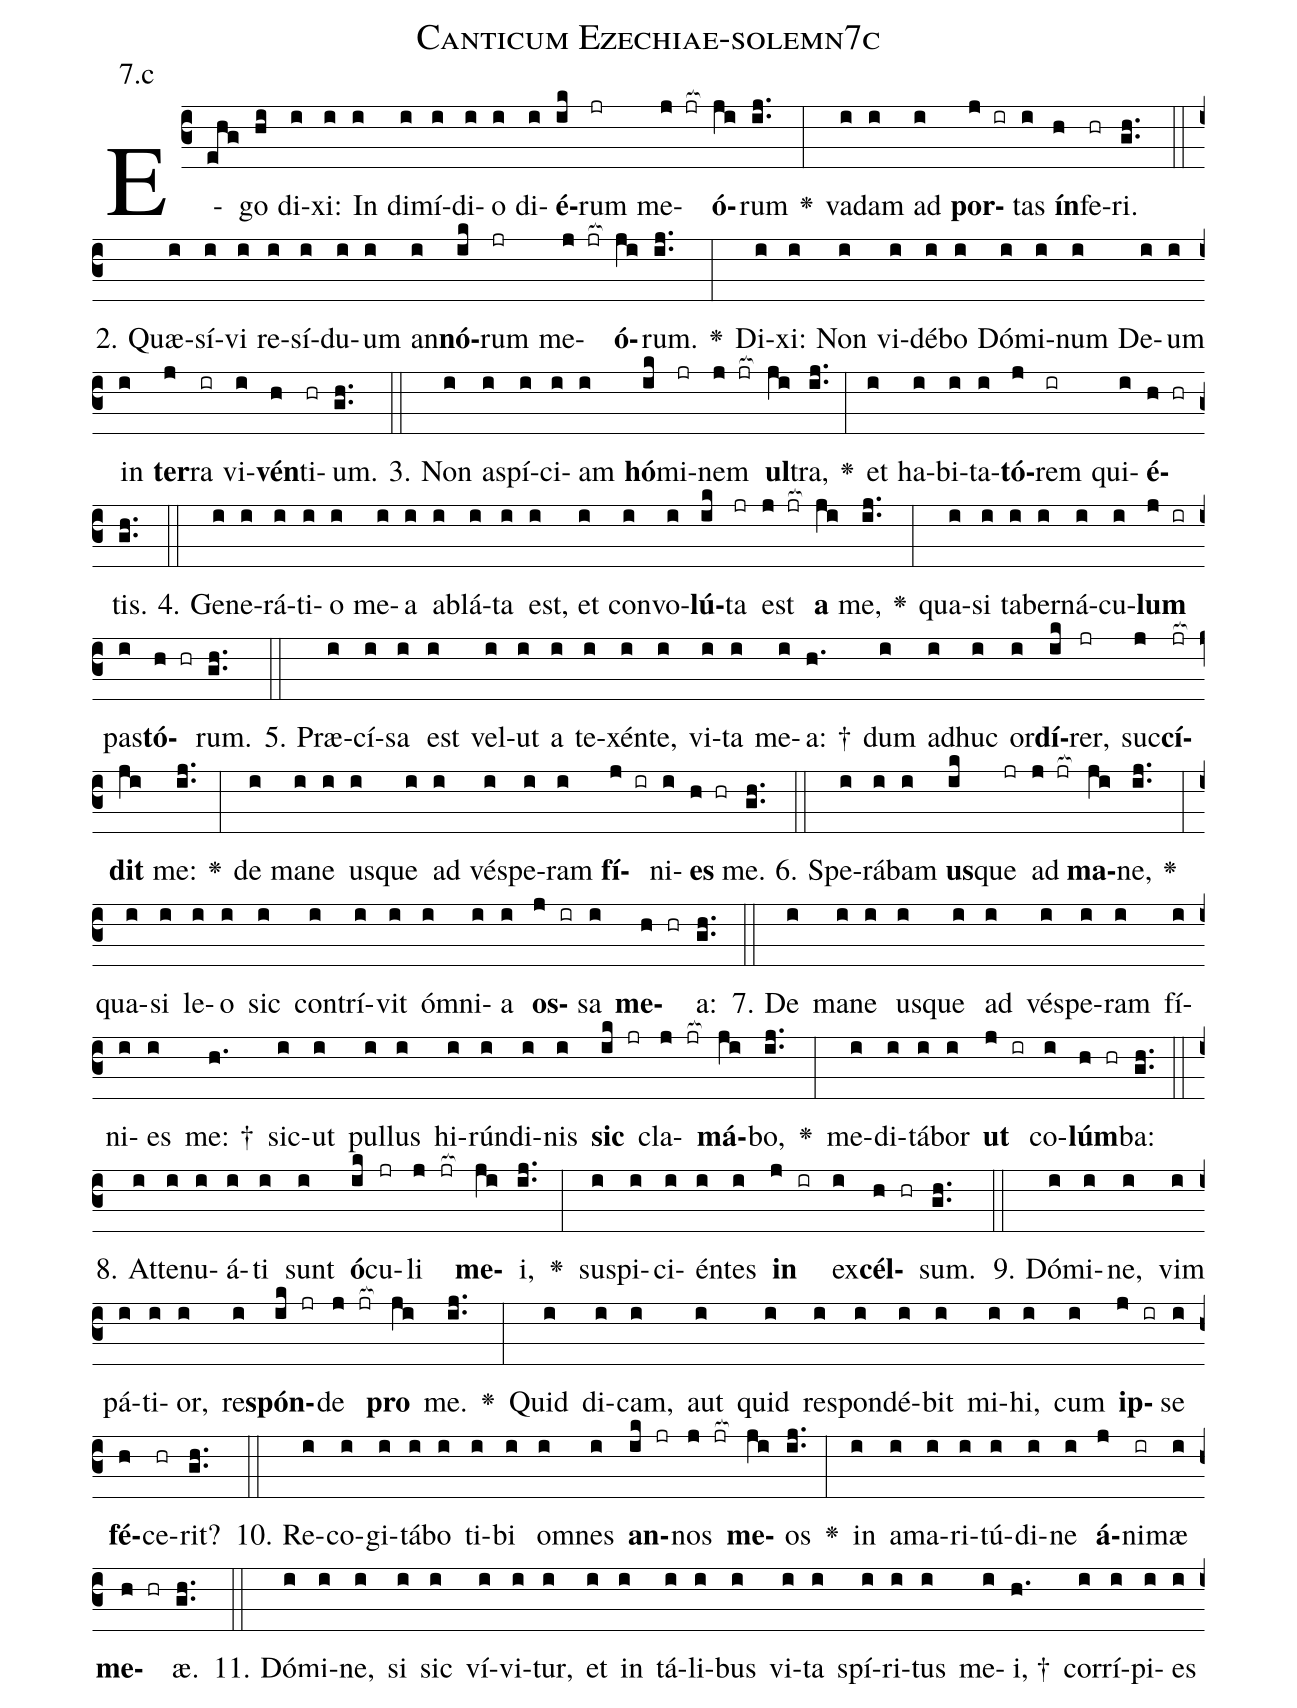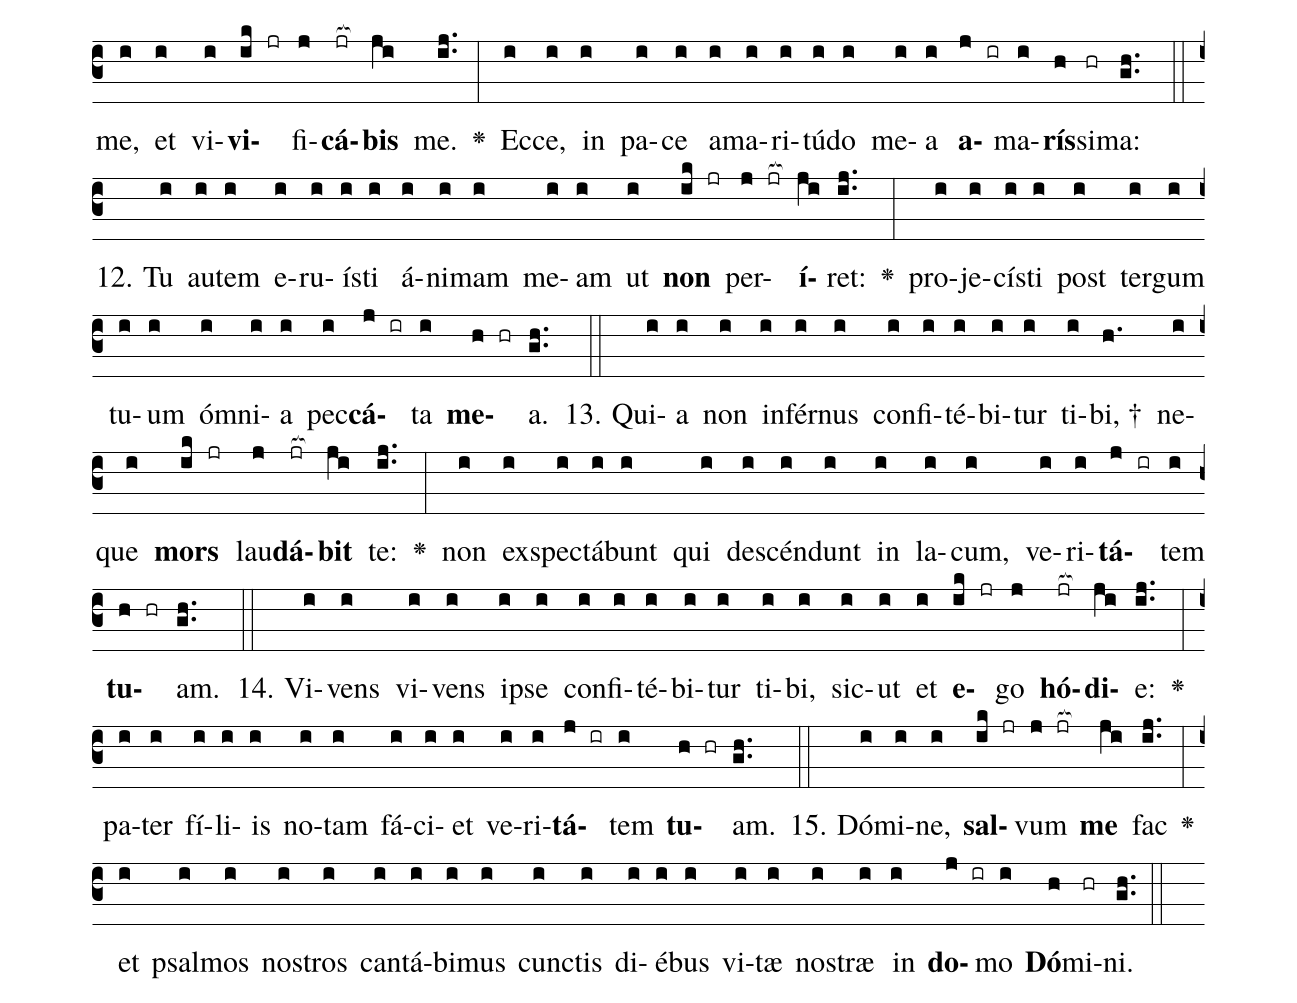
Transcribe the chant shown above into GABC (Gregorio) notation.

name: Canticum Ezechiae-solemn7c;
annotation: 7.c;
%%
(c3)E(ehg)go(hi) di(i)xi:(i) In(i) di(i)mí(i)di(i)o(i) di(i)<b>é</b>(ik)rum(jr) me(j jr[ocb:1{])<b>ó</b>(ji[ocb:0}])rum(ij..) <v>\greheightstar</v>(:) va(i)dam(i) ad(i) <b>por</b>(j ir)tas(i) <b>ín</b>(h)fe(hr)ri.(gh..) (::)
2. Quæ(i)sí(i)vi(i) re(i)sí(i)du(i)um(i) an(i)<b>nó</b>(ik)rum(jr) me(j jr[ocb:1{])<b>ó</b>(ji[ocb:0}])rum.(ij..) <v>\greheightstar</v>(:) Di(i)xi:(i) Non(i) vi(i)dé(i)bo(i) Dó(i)mi(i)num(i) De(i)um(i) in(i) <b>ter</b>(j)ra(ir) vi(i)<b>vén</b>(h)ti(hr)um.(gh..) (::)
3. Non(i) a(i)spí(i)ci(i)am(i) <b>hó</b>(ik)mi(jr)nem(j jr[ocb:1{]) <b>ul</b>(ji[ocb:0}])tra,(ij..) <v>\greheightstar</v>(:) et(i) ha(i)bi(i)ta(i)<b>tó</b>(j)rem(ir) qui(i)<b>é</b>(h hr)tis.(gh..) (::)
4. Ge(i)ne(i)rá(i)ti(i)o(i) me(i)a(i) ab(i)lá(i)ta(i) est,(i) et(i) con(i)vo(i)<b>lú</b>(ik)ta(jr) est(j jr[ocb:1{]) <b>a</b>(ji[ocb:0}]) me,(ij..) <v>\greheightstar</v>(:) qua(i)si(i) ta(i)ber(i)ná(i)cu(i)<b>lum</b>(j ir) pas(i)<b>tó</b>(h hr)rum.(gh..) (::)
5. Præ(i)cí(i)sa(i) est(i) vel(i)ut(i) a(i) te(i)xén(i)te,(i) vi(i)ta(i) me(i)a: †(h.) dum(i) ad(i)huc(i) or(i)<b>dí</b>(ik)rer,(jr) suc(j)<b>cí</b>(jr[ocb:1{])<b>dit</b>(ji[ocb:0}]) me:(ij..) <v>\greheightstar</v>(:) de(i) ma(i)ne(i) us(i)que(i) ad(i) vés(i)pe(i)ram(i) <b>fí</b>(j ir)ni(i)<b>es</b>(h hr) me.(gh..) (::)
6. Spe(i)rá(i)bam(i) <b>us</b>(ik)que(jr) ad(j jr[ocb:1{]) <b>ma</b>(ji[ocb:0}])ne,(ij..) <v>\greheightstar</v>(:) qua(i)si(i) le(i)o(i) sic(i) con(i)trí(i)vit(i) óm(i)ni(i)a(i) <b>os</b>(j ir)sa(i) <b>me</b>(h hr)a:(gh..) (::)
7. De(i) ma(i)ne(i) us(i)que(i) ad(i) vés(i)pe(i)ram(i) fí(i)ni(i)es(i) me: †(h.) sic(i)ut(i) pul(i)lus(i) hi(i)rún(i)di(i)nis(i) <b>sic</b>(ik jr) cla(j jr[ocb:1{])<b>má</b>(ji[ocb:0}])bo,(ij..) <v>\greheightstar</v>(:) me(i)di(i)tá(i)bor(i) <b>ut</b>(j ir) co(i)<b>lúm</b>(h hr)ba:(gh..) (::)
8. At(i)te(i)nu(i)á(i)ti(i) sunt(i) <b>ó</b>(ik)cu(jr)li(j jr[ocb:1{]) <b>me</b>(ji[ocb:0}])i,(ij..) <v>\greheightstar</v>(:) su(i)spi(i)ci(i)én(i)tes(i) <b>in</b>(j ir) ex(i)<b>cél</b>(h hr)sum.(gh..) (::)
9. Dó(i)mi(i)ne,(i) vim(i) pá(i)ti(i)or,(i) re(i)<b>spón</b>(ik jr)de(j jr[ocb:1{]) <b>pro</b>(ji[ocb:0}]) me.(ij..) <v>\greheightstar</v>(:) Quid(i) di(i)cam,(i) aut(i) quid(i) re(i)spon(i)dé(i)bit(i) mi(i)hi,(i) cum(i) <b>ip</b>(j ir)se(i) <b>fé</b>(h)ce(hr)rit?(gh..) (::)
10. Re(i)co(i)gi(i)tá(i)bo(i) ti(i)bi(i) om(i)nes(i) <b>an</b>(ik jr)nos(j jr[ocb:1{]) <b>me</b>(ji[ocb:0}])os(ij..) <v>\greheightstar</v>(:) in(i) a(i)ma(i)ri(i)tú(i)di(i)ne(i) <b>á</b>(j)ni(ir)mæ(i) <b>me</b>(h hr)æ.(gh..) (::)
11. Dó(i)mi(i)ne,(i) si(i) sic(i) ví(i)vi(i)tur,(i) et(i) in(i) tá(i)li(i)bus(i) vi(i)ta(i) spí(i)ri(i)tus(i) me(i)i, †(h.) cor(i)rí(i)pi(i)es(i) me,(i) et(i) vi(i)<b>vi</b>(ik jr)fi(j)<b>cá</b>(jr[ocb:1{])<b>bis</b>(ji[ocb:0}]) me.(ij..) <v>\greheightstar</v>(:) Ec(i)ce,(i) in(i) pa(i)ce(i) a(i)ma(i)ri(i)tú(i)do(i) me(i)a(i) <b>a</b>(j ir)ma(i)<b>rís</b>(h)si(hr)ma:(gh..) (::)
12. Tu(i) au(i)tem(i) e(i)ru(i)ís(i)ti(i) á(i)ni(i)mam(i) me(i)am(i) ut(i) <b>non</b>(ik jr) per(j jr[ocb:1{])<b>í</b>(ji[ocb:0}])ret:(ij..) <v>\greheightstar</v>(:) pro(i)je(i)cís(i)ti(i) post(i) ter(i)gum(i) tu(i)um(i) óm(i)ni(i)a(i) pec(i)<b>cá</b>(j ir)ta(i) <b>me</b>(h hr)a.(gh..) (::)
13. Qui(i)a(i) non(i) in(i)fér(i)nus(i) con(i)fi(i)té(i)bi(i)tur(i) ti(i)bi, †(h.) ne(i)que(i) <b>mors</b>(ik jr) lau(j)<b>dá</b>(jr[ocb:1{])<b>bit</b>(ji[ocb:0}]) te:(ij..) <v>\greheightstar</v>(:) non(i) ex(i)spec(i)tá(i)bunt(i) qui(i) de(i)scén(i)dunt(i) in(i) la(i)cum,(i) ve(i)ri(i)<b>tá</b>(j ir)tem(i) <b>tu</b>(h hr)am.(gh..) (::)
14. Vi(i)vens(i) vi(i)vens(i) ip(i)se(i) con(i)fi(i)té(i)bi(i)tur(i) ti(i)bi,(i) sic(i)ut(i) et(i) <b>e</b>(ik jr)go(j) <b>hó</b>(jr[ocb:1{])<b>di</b>(ji[ocb:0}])e:(ij..) <v>\greheightstar</v>(:) pa(i)ter(i) fí(i)li(i)is(i) no(i)tam(i) fá(i)ci(i)et(i) ve(i)ri(i)<b>tá</b>(j ir)tem(i) <b>tu</b>(h hr)am.(gh..) (::)
15. Dó(i)mi(i)ne,(i) <b>sal</b>(ik jr)vum(j jr[ocb:1{]) <b>me</b>(ji[ocb:0}]) fac(ij..) <v>\greheightstar</v>(:) et(i) psal(i)mos(i) nos(i)tros(i) can(i)tá(i)bi(i)mus(i) cunc(i)tis(i) di(i)é(i)bus(i) vi(i)tæ(i) nos(i)træ(i) in(i) <b>do</b>(j ir)mo(i) <b>Dó</b>(h)mi(hr)ni.(gh..) (::)
